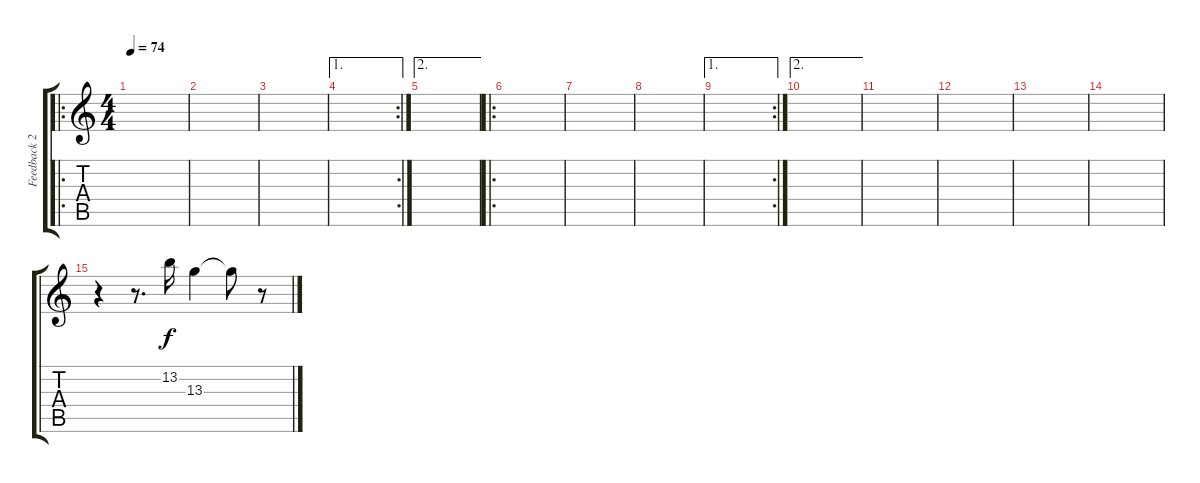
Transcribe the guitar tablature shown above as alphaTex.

\track ("Feedback 2" "Feedback 2") {instrument distortionguitar}
\staff {score tabs}
\tuning (Eb4 Bb3 Gb3 Db3 Ab2 Eb2) {hide}
\ro
\ts (4 4)
\tempo 74
\clef g2
\ks c
|
|
|
\ae 1
\rc 2
|
\ae 2
|
\ro
|
|
|
\ae 1
\rc 2
|
\ae 2
|
|
|
|
|
r.4{volume 6} r.8{d} 13.2.16{volume 16} 13.3.4 13.3{t}.8{dy f} r.8
